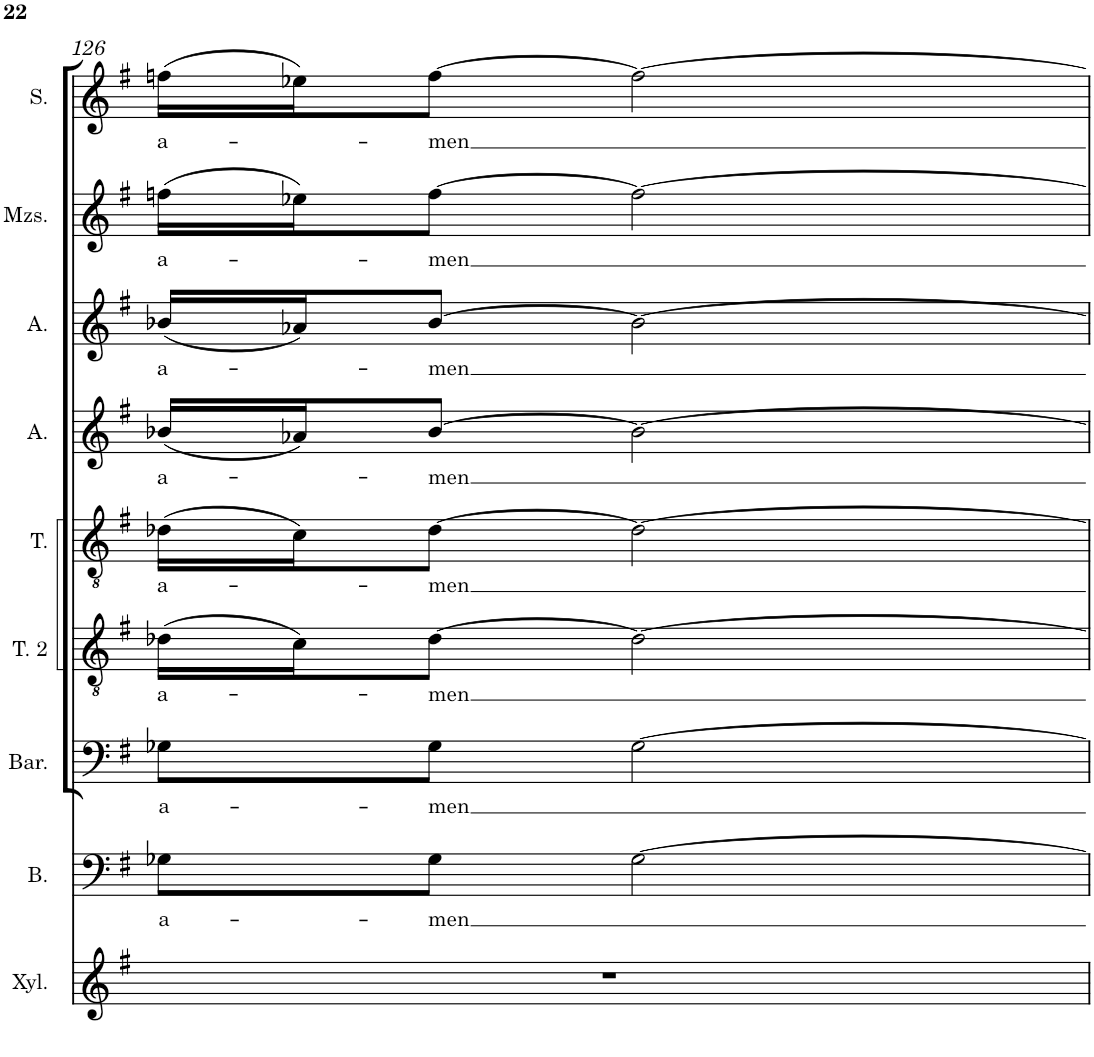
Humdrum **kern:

**kern	**kern	**text	**kern	**text	**kern	**text	**kern	**text	**kern	**text	**kern	**text	**kern	**text	**kern	**text
*part9	*part8	*part8	*part7	*part7	*part6	*part6	*part5	*part5	*part4	*part4	*part3	*part3	*part2	*part2	*part1	*part1
*staff9	*staff8	*staff8	*staff7	*staff7	*staff6	*staff6	*staff5	*staff5	*staff4	*staff4	*staff3	*staff3	*staff2	*staff2	*staff1	*staff1
*I"Xylophone	*I"Bass	*	*I"Baryton	*	*I"Ténor 2	*	*I"Tenor	*	*I"Alto	*	*I"Alto	*	*I"Mezzo-soprano	*	*I"Soprano	*
*I'Xyl.	*I'B.	*	*I'Bar.	*	*I'T. 2	*	*I'T.	*	*I'A.	*	*I'A.	*	*I'Mzs.	*	*I'S.	*
!!LO:PB:g=z
*clefG2	*clefF4	*	*clefF4	*	*clefGv2	*	*clefGv2	*	*clefG2	*	*clefG2	*	*clefG2	*	*clefG2	*
*Trd-7c-12	*	*	*	*	*	*	*	*	*	*	*	*	*	*	*	*
*k[f#]	*k[f#]	*	*k[f#]	*	*k[f#]	*	*k[f#]	*	*k[f#]	*	*k[f#]	*	*k[f#]	*	*k[f#]	*
*M3/4	*M3/4	*	*M3/4	*	*M3/4	*	*M3/4	*	*M3/4	*	*M3/4	*	*M3/4	*	*M3/4	*
=126	=126	=126	=126	=126	=126	=126	=126	=126	=126	=126	=126	=126	=126	=126	=126	=126
!	!	!LO:LY:b	!	!LO:LY:b	!	!LO:LY:b	!	!LO:LY:b	!	!LO:LY:b	!	!LO:LY:b	!	!LO:LY:b	!	!LO:LY:b
2.r	8G-X\L	a-	8G-X\L	a-	(16d-X\LL	a-	(16d-X\LL	a-	(16b-X/LL	a-	(16b-X/LL	a-	(16ffn\LL	a-	(16ffn\LL	a-
.	.	.	.	.	16c\J)	.	16c\J)	.	16a-X/J)	.	16a-X/J)	.	16ee-X\J)	.	16ee-X\J)	.
!	!	!LO:LY:b	!	!LO:LY:b	!	!LO:LY:b	!	!LO:LY:b	!	!LO:LY:b	!	!LO:LY:b	!	!LO:LY:b	!	!LO:LY:b
.	8G-\J	-men	8G-\J	-men	[8d-\J	-men	[8d-\J	-men	[8b-/J	-men	[8b-/J	-men	[8ff\J	-men	[8ff\J	-men
.	[2G-\	.	[2G-\	.	2d-\_	.	2d-\_	.	2b-\_	.	2b-\_	.	2ff\_	.	2ff\_	.
=	=	=	=	=	=	=	=	=	=	=	=	=	=	=	=	=
*-	*-	*-	*-	*-	*-	*-	*-	*-	*-	*-	*-	*-	*-	*-	*-	*-
